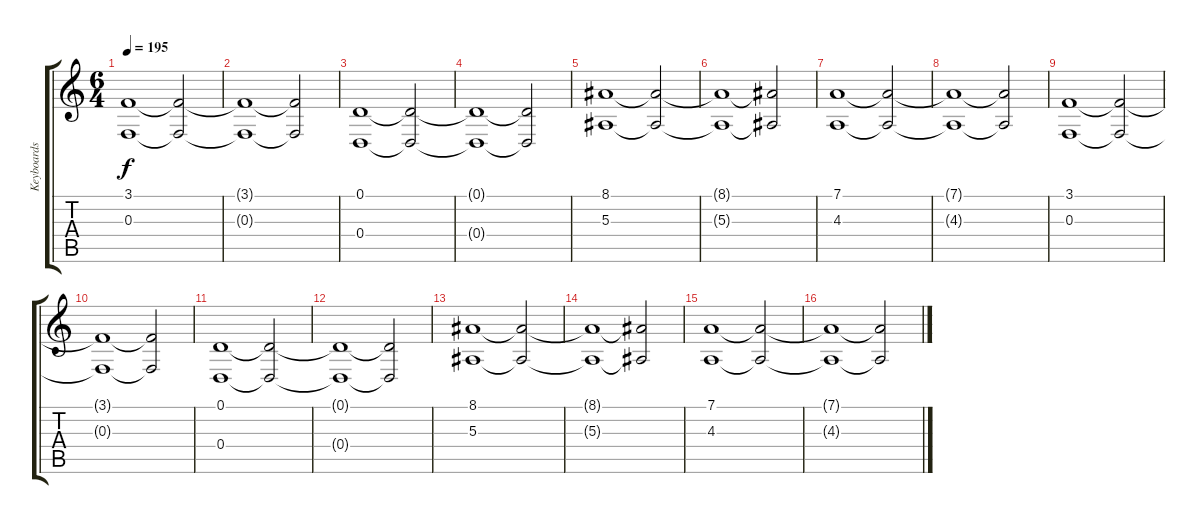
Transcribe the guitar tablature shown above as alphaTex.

\track ("Keyboards" "Keyboards") {instrument stringensemble1}
\staff {score tabs}
\tuning (D4 A3 F3 D3 A2 D2) {hide}
\ts (6 4)
\tempo 195
\clef g2
\ks c
(3.1 0.3).1{dy f} (3.1{t} 0.3{t}).2 |
(3.1{t} 0.3{t}).1 (3.1{t} 0.3{t}).2 |
(0.1 0.4).1 (0.1{t} 0.4{t}).2 |
(0.1{t} 0.4{t}).1 (0.1{t} 0.4{t}).2 |
(8.1 5.3).1 (8.1{t} 5.3{t}).2 |
(8.1{t} 5.3{t}).1 (8.1{t} 5.3{t}).2 |
(7.1 4.3).1 (7.1{t} 4.3{t}).2 |
(7.1{t} 4.3{t}).1 (7.1{t} 4.3{t}).2 |
(3.1 0.3).1 (3.1{t} 0.3{t}).2 |
(3.1{t} 0.3{t}).1 (3.1{t} 0.3{t}).2 |
(0.1 0.4).1 (0.1{t} 0.4{t}).2 |
(0.1{t} 0.4{t}).1 (0.1{t} 0.4{t}).2 |
(8.1 5.3).1 (8.1{t} 5.3{t}).2 |
(8.1{t} 5.3{t}).1 (8.1{t} 5.3{t}).2 |
(7.1 4.3).1 (7.1{t} 4.3{t}).2 |
(7.1{t} 4.3{t}).1 (7.1{t} 4.3{t}).2
